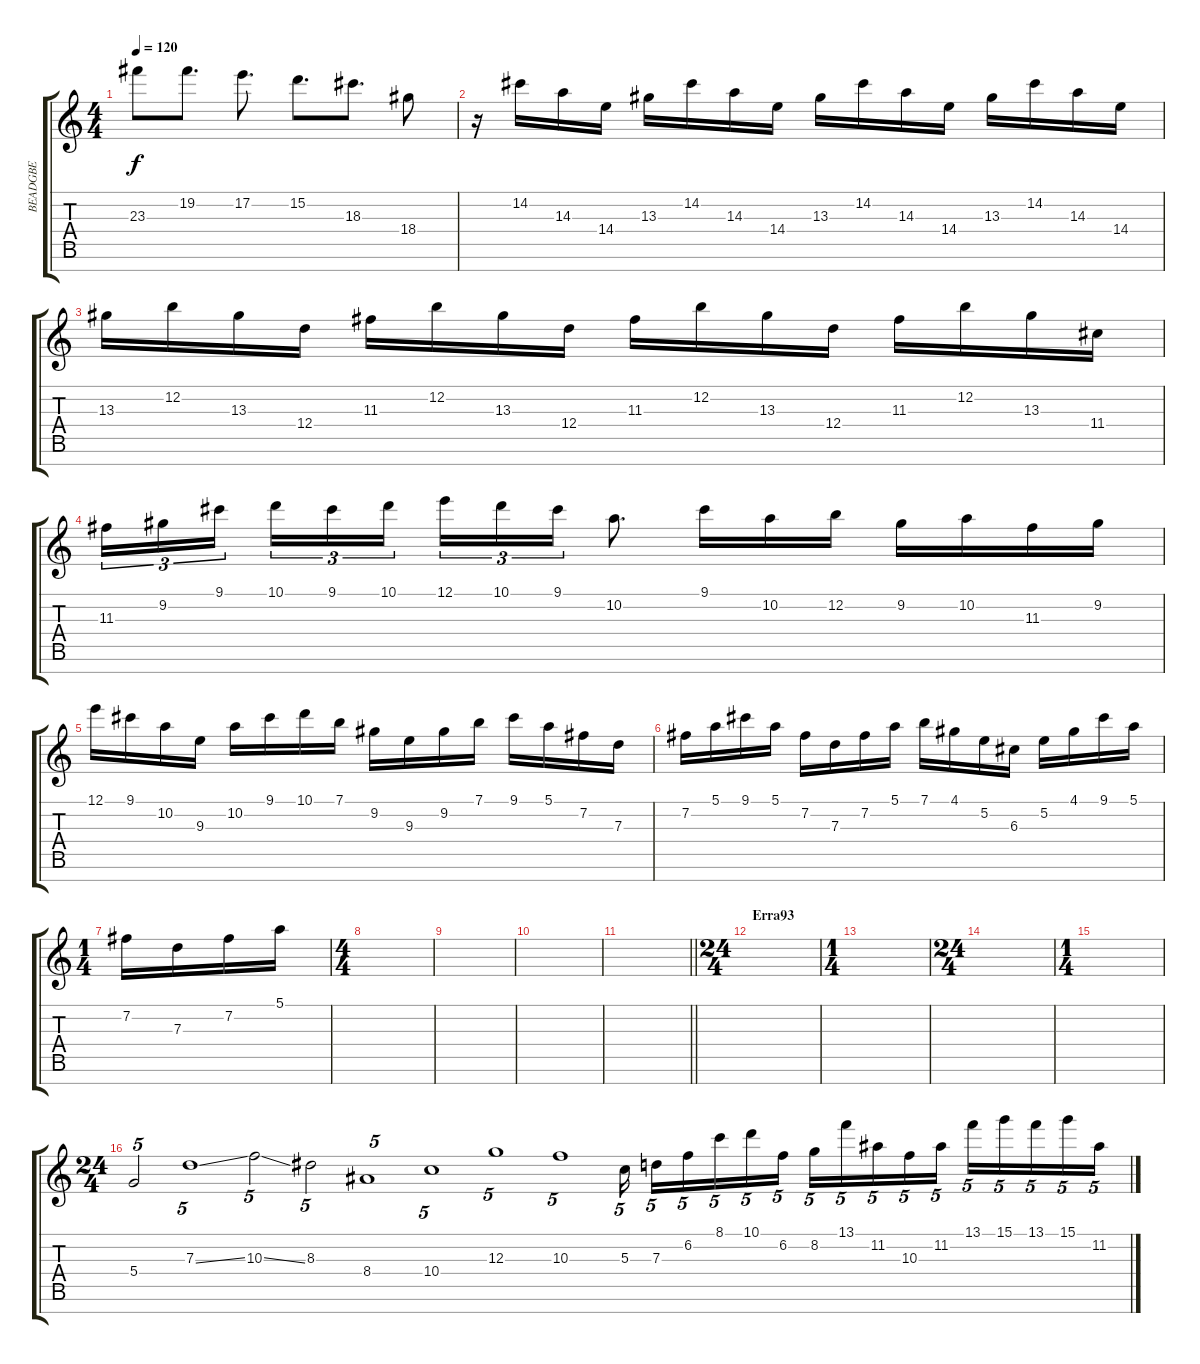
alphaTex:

\track ("BEADGBE" "BEADGBE") {instrument distortionguitar}
\staff {score tabs}
\tuning (E4 B3 G3 D3 A2 E2 B1) {hide}
\ts (4 4)
\tempo 120
\clef g2
\ks c
23.3{t}.8{dy f} 19.2.8{d} 17.2.8{d} 15.2.8{d} 18.3.8{d} 18.4.8 |
r.16 14.2.16 14.3.16 14.4.16 13.3.16 14.2.16 14.3.16 14.4.16 13.3.16 14.2.16 14.3.16 14.4.16 13.3.16 14.2.16 14.3.16 14.4.16 |
13.3.16 12.2.16 13.3.16 12.4.16 11.3.16 12.2.16 13.3.16 12.4.16 11.3.16 12.2.16 13.3.16 12.4.16 11.3.16 12.2.16 13.3.16 11.4.16 |
11.3.16{tu (3 2)} 9.2.16{tu (3 2)} 9.1.16{tu (3 2) beam splitsecondary} 10.1.16{tu (3 2)} 9.1.16{tu (3 2)} 10.1.16{tu (3 2)} 12.1.16{tu (3 2)} 10.1.16{tu (3 2)} 9.1.16{tu (3 2)} 10.2.8{d} 9.1.16 10.2.16 12.2.16 9.2.16 10.2.16 11.3.16 9.2.16 |
12.1.16 9.1.16 10.2.16 9.3.16 10.2.16 9.1.16 10.1.16 7.1.16 9.2.16 9.3.16 9.2.16 7.1.16 9.1.16 5.1.16 7.2.16 7.3.16 |
7.2.16 5.1.16 9.1.16 5.1.16 7.2.16 7.3.16 7.2.16 5.1.16 7.1.16 4.1.16 5.2.16 6.3.16 5.2.16 4.1.16 9.1.16 5.1.16 |
\ts (1 4)
7.2.16 7.3.16 7.2.16 5.1.16 |
\ts (4 4)
|
|
|
\barLineRight lightlight
|
\ts (24 4)
\section ("" "Erra93")
|
\ts (1 4)
|
\ts (24 4)
|
\ts (1 4)
|
\ts (24 4)
5.4.2{tu (5 4)} 7.3{ss}.1{tu (5 4)} 10.3{ss}.2{tu (5 4)} 8.3.2{tu (5 4)} 8.4.1{tu (5 4)} 10.4.1{tu (5 4)} 12.3.1{tu (5 4)} 10.3.1{tu (5 4)} 5.3.16{tu (5 4)} 7.3.16{tu (5 4)} 6.2.16{tu (5 4)} 8.1.16{tu (5 4)} 10.1.16{tu (5 4)} 6.2.16{tu (5 4)} 8.2.16{tu (5 4)} 13.1.16{tu (5 4)} 11.2.16{tu (5 4)} 10.3.16{tu (5 4)} 11.2.16{tu (5 4)} 13.1.16{tu (5 4)} 15.1.16{tu (5 4)} 13.1.16{tu (5 4)} 15.1.16{tu (5 4)} 11.2.16{tu (5 4)}
